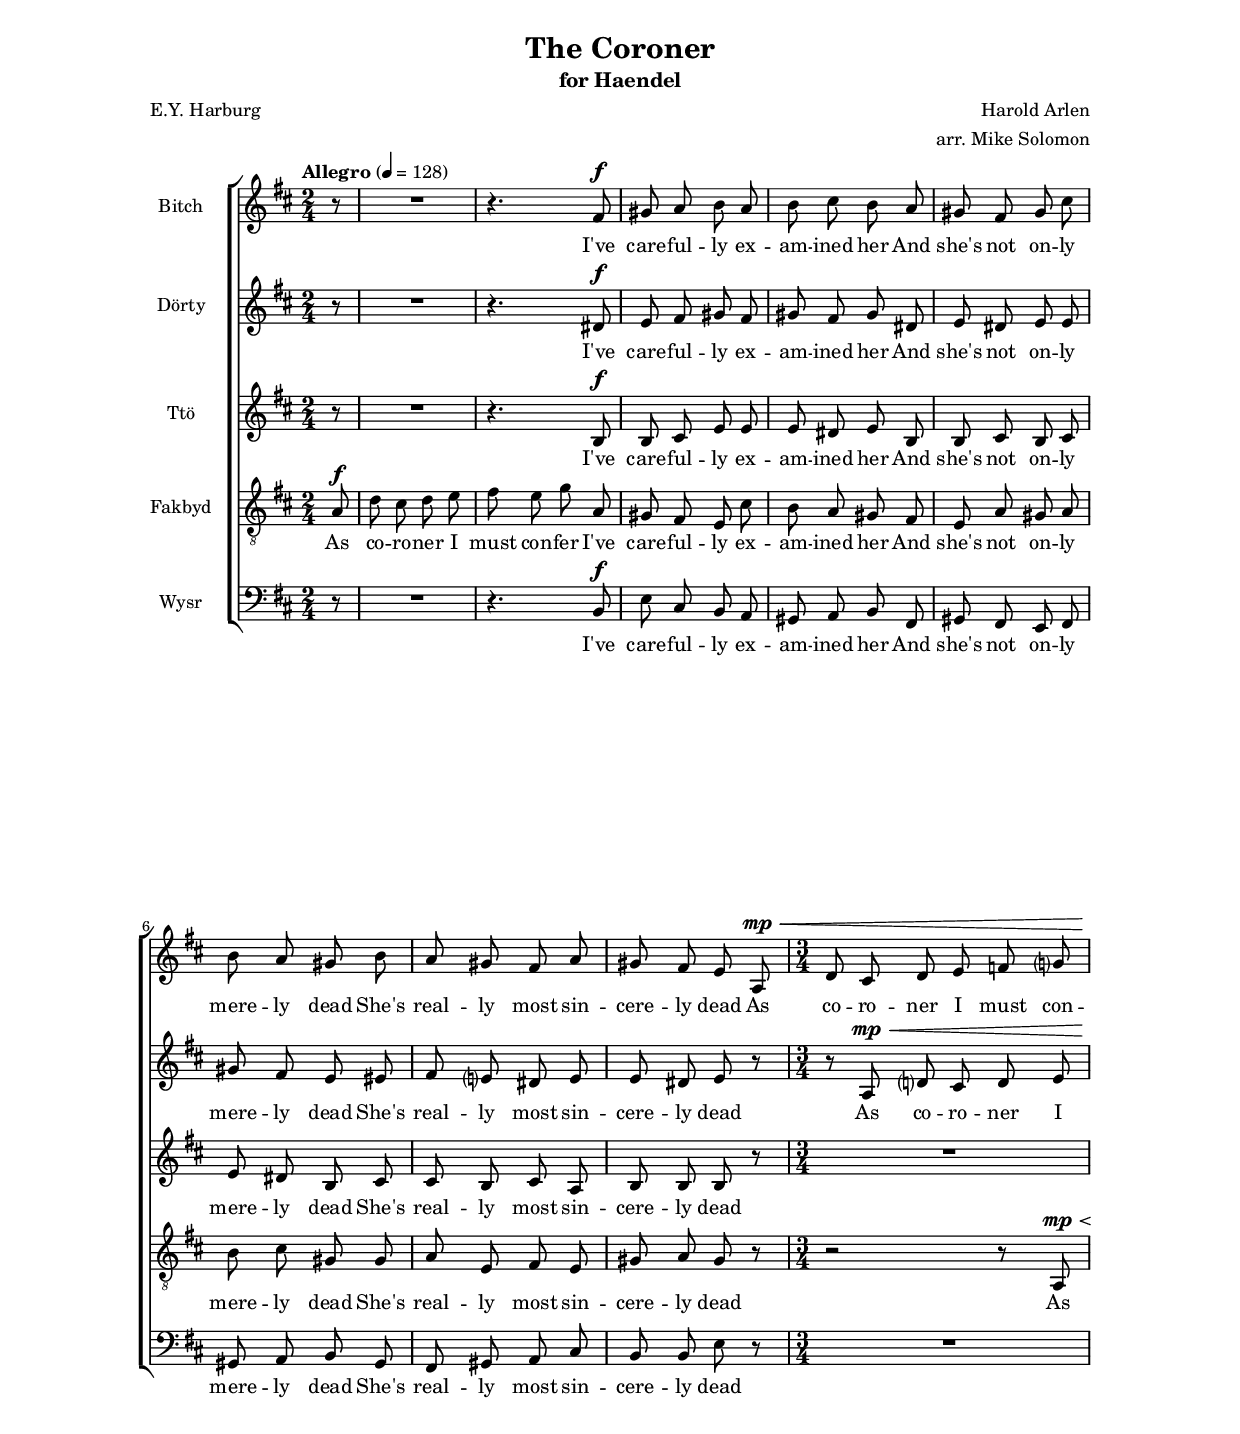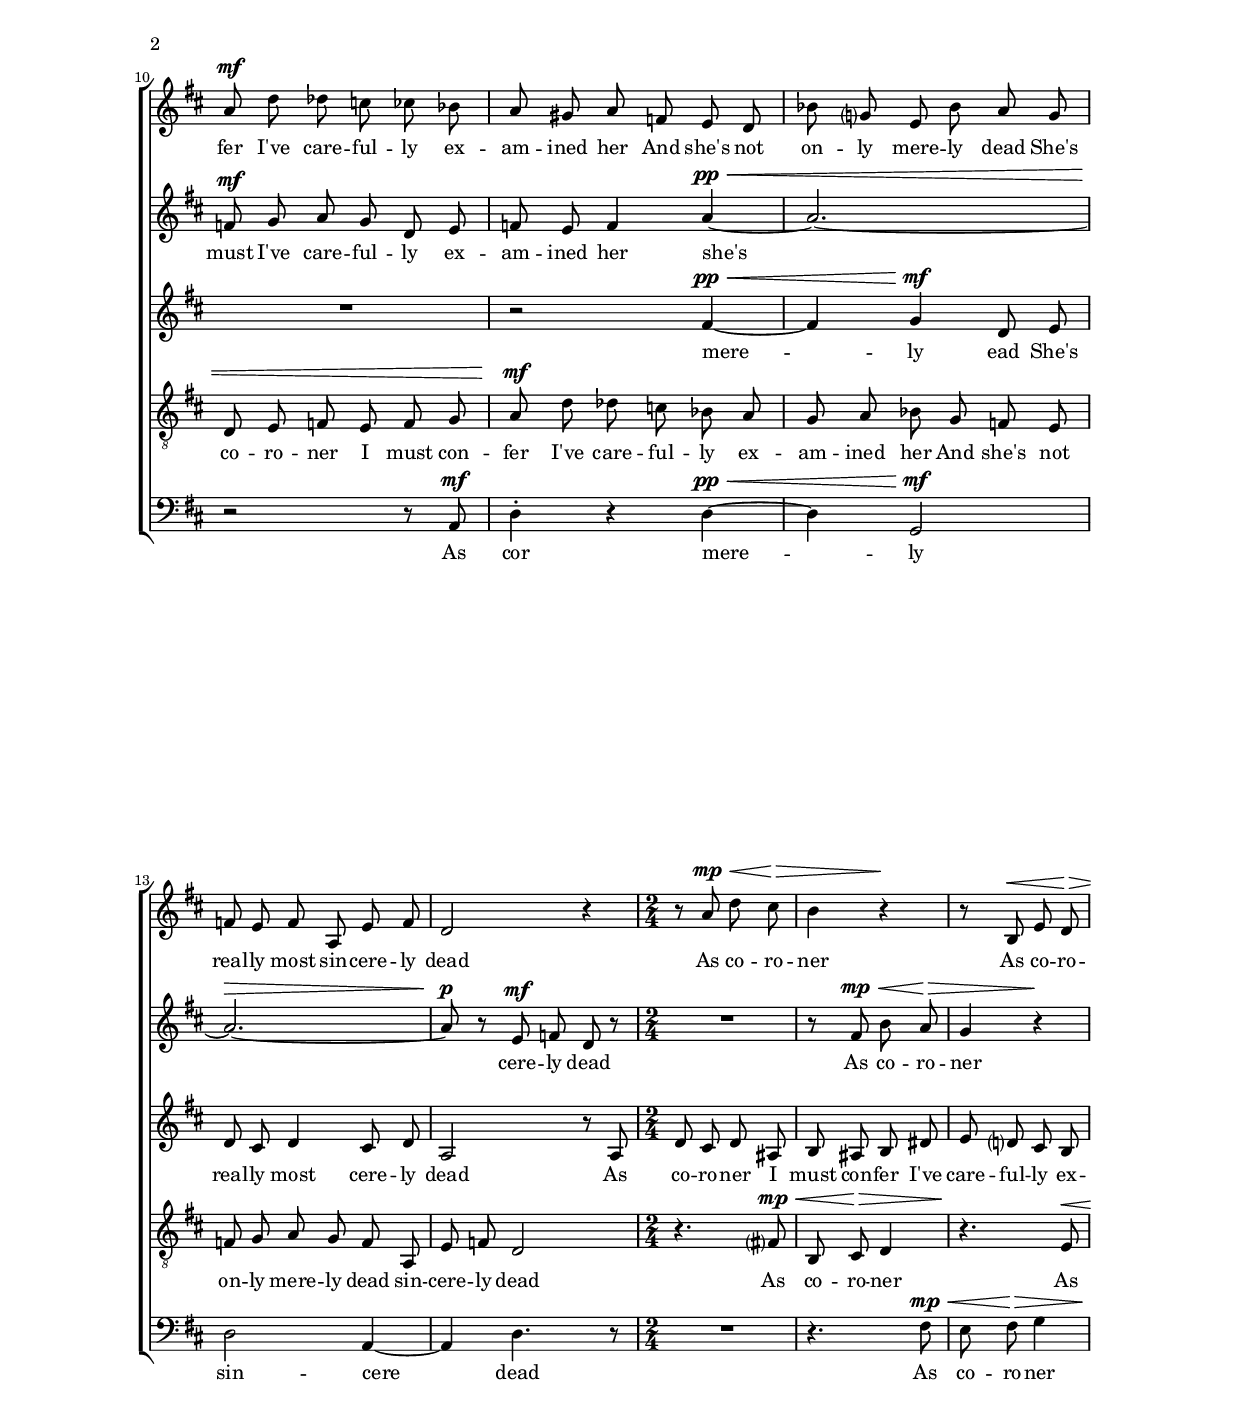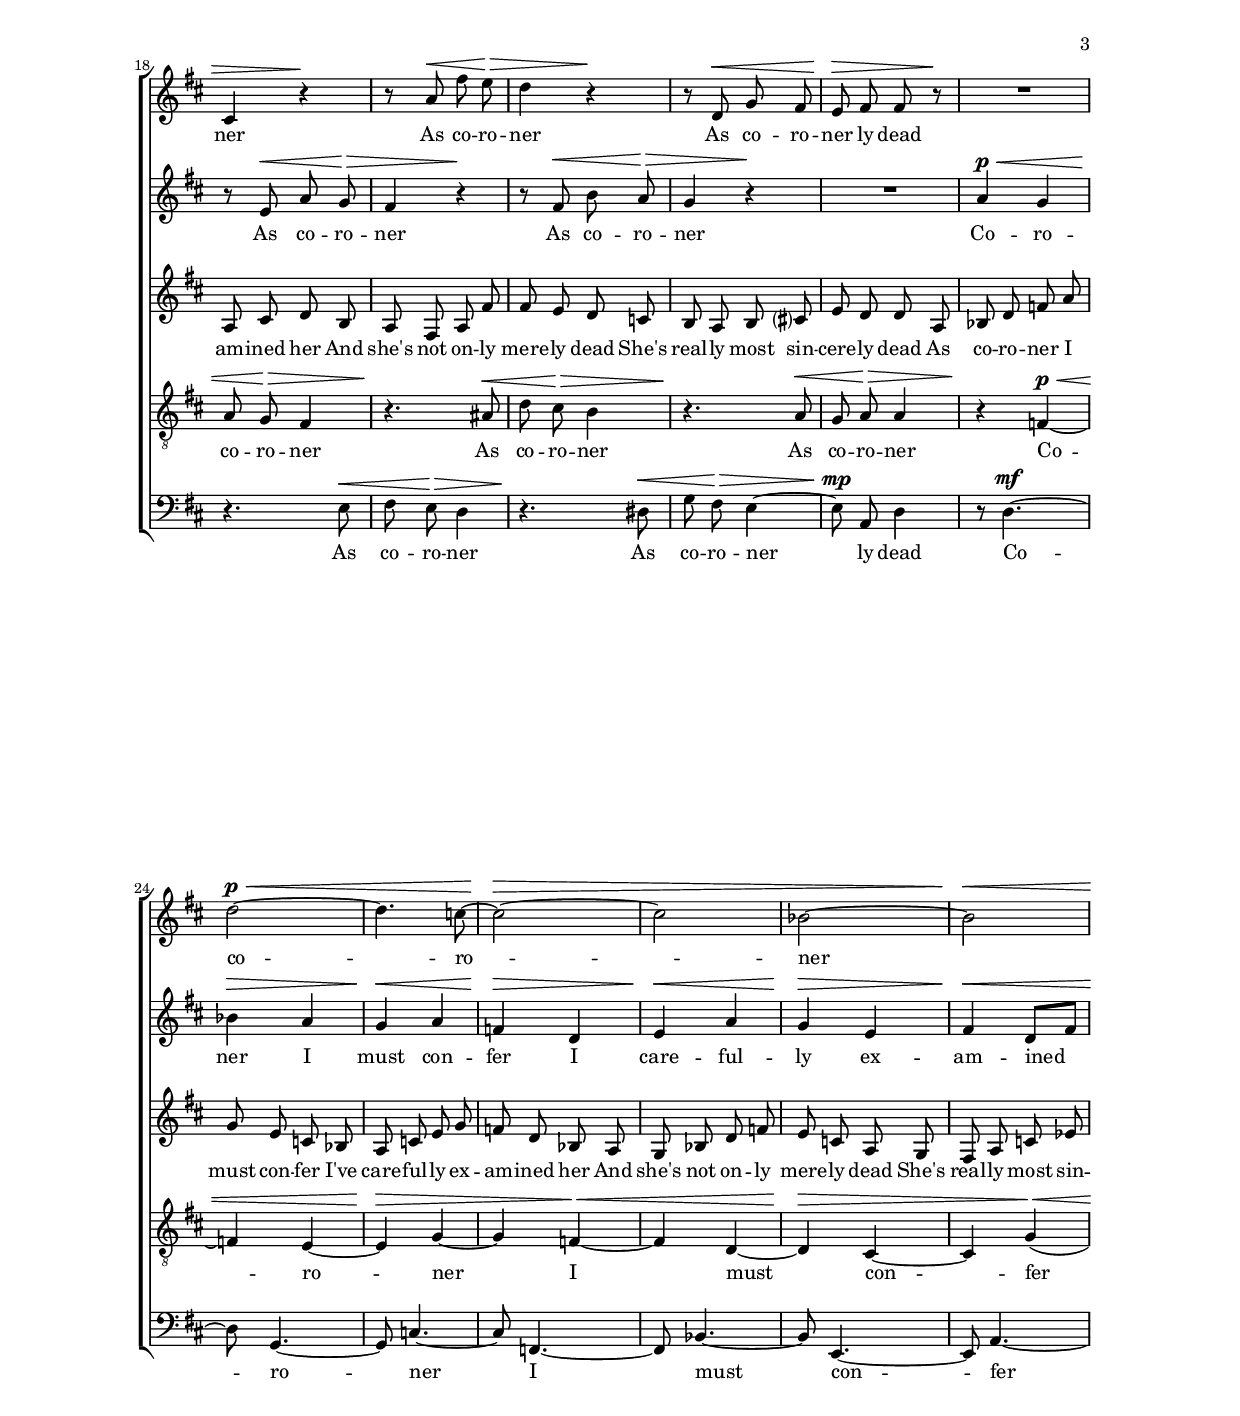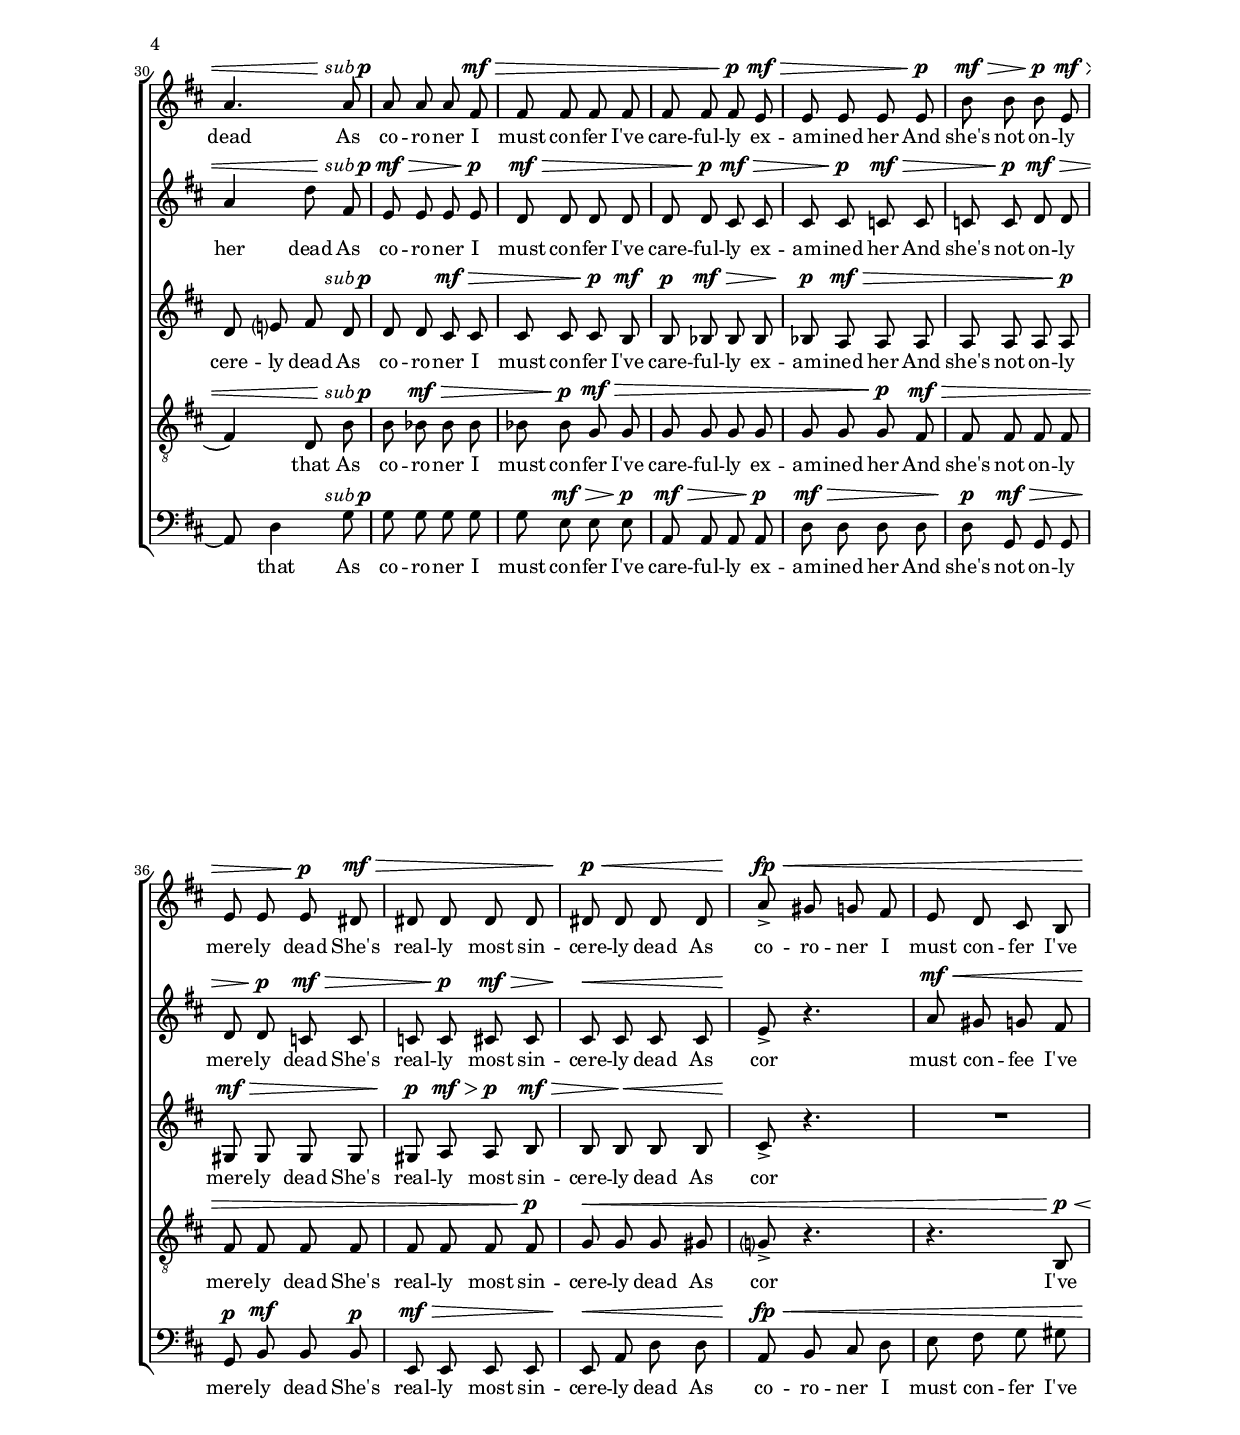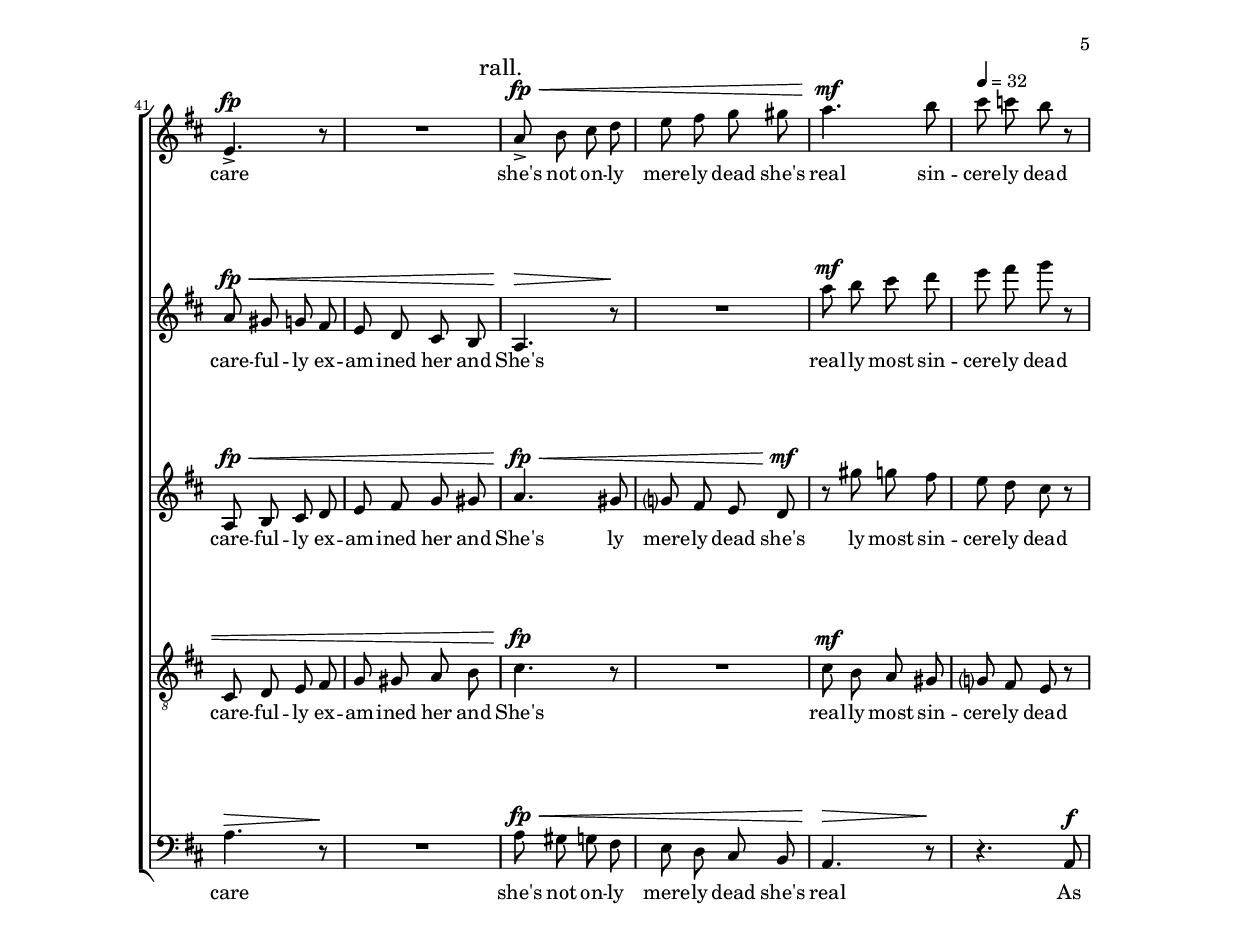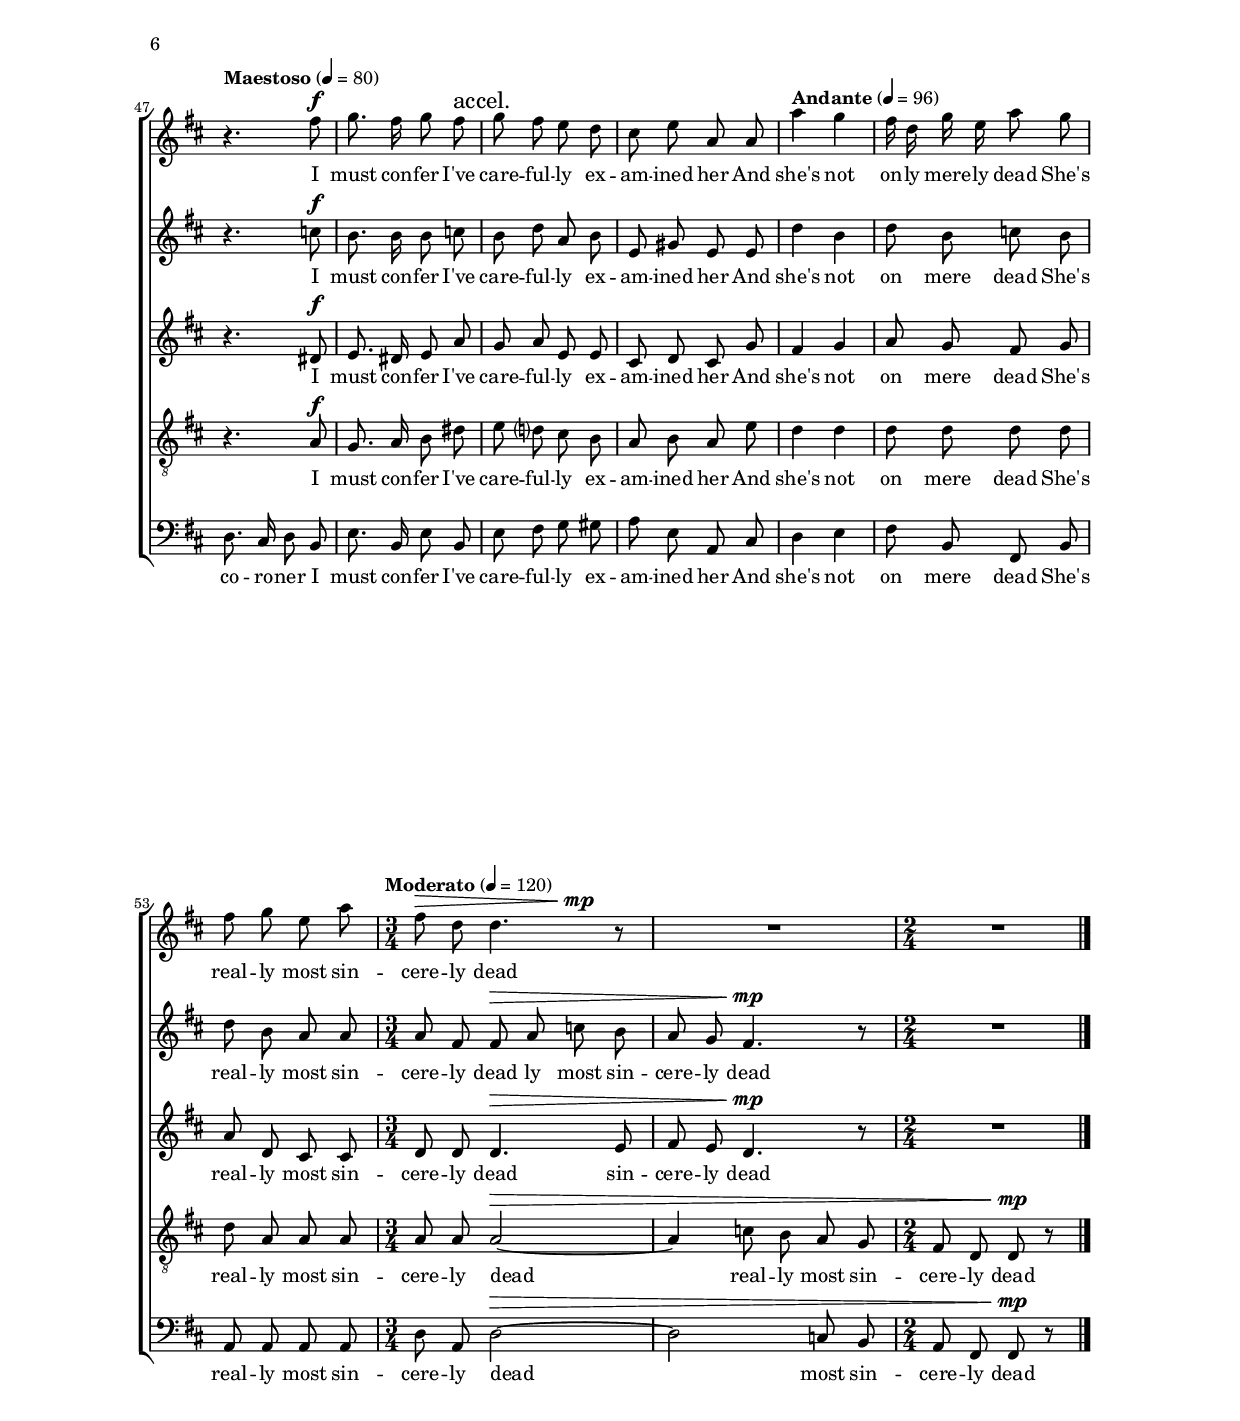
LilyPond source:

\version "2.17.0"
\include "defs-devel.ly"
\include "stylesheet.ly"

legero = \markup \italic "legero"

\header {
  title = "The Coroner" %(1)"
  subtitle = \markup { for Haendel }
  composer = "Harold Arlen"
  poet = "E.Y. Harburg"
  arranger = "arr. Mike Solomon"
}

asCoroner = \lyricmode {
  As co -- ro -- ner
}

iMustConfer = \lyricmode {
  I must con -- fer
}

firstLine = \lyricmode {
  \asCoroner \iMustConfer
}

secondLine = \lyricmode {
  I've care -- ful -- ly ex -- am -- ined her
}

thirdLine = \lyricmode {
  And she's not on -- ly mere -- ly dead
}

thirdLineShort = \lyricmode {
  And she's not on mere dead
}

fourthLine = \lyricmode {
  She's real -- ly most sin -- cere -- ly dead
}

firstPart = \lyricmode {
  \firstLine
  \secondLine
  \thirdLine
}

secondPart = \lyricmode {
  \secondLine
  \thirdLine
  \fourthLine
}

coronerWords = \lyricmode {
  \firstLine
  \secondLine
  \thirdLine
  \fourthLine
}

coronerWordsShort = \lyricmode {
  \firstLine
  \secondLine
  \thirdLineShort
  \fourthLine
}

coronerWordsShortShort = \lyricmode {
  \iMustConfer
  \secondLine
  \thirdLineShort
  \fourthLine
}

coronerWordsLast = \lyricmode {
  \iMustConfer
  \secondLine
  \thirdLine
  \fourthLine
}

%%%%%%%%%%%%%%%%%%%%%%%%%%%% first

nothing = {}

marksCoronerFirst = {
  \time 2/4
  \tempo "Allegro" 4=128
  \partial 8 s8
  %%%%%%%
  s2*8
  \time 3/4
  s2.*6 |
  \time 2/4
  s2*8 |
  s2*8 |
  s2*8 |
  s2*4 |
  \mark "rall."
  \unfoldChange #128 #52 #8 |
  \unfoldChange #52 #32 #4 |
  \tempo 4=32
  s2 |
  \tempo "Maestoso" 4=80 |
  s2*2 |
  \mark "accel."
  \unfoldChange #80 #96 #8 |
  \tempo "Andante" 4=96
  s2*2 |
  \unfoldChange #96 #120 #4 |
  \tempo "Moderato" 4=120
  \time 3/4
  s2.*2 |
  \time 2/4
  s2 | \bar "|."
}

prefatoryMatterCoronerFirst = {
  \key d \major
  #(set-accidental-style 'modern-cautionary)
  \autoBeamOff
  
}


sopranoCoronerFirst = \relative c' { \prefatoryMatterCoronerFirst
  r8 |
  R2 |
  r4. fis8^\f |
  gis a b a |
  b cis b a |
  gis fis gis cis |
  b a gis b |
  a gis fis a |
  gis fis e %{endOne%} a,^\mp^\< |
  d cis d e f g |
  a^\mf d des c ces bes |
  a gis a f e d |
  bes' g e bes' a g |
  f e f a, e' f |
  d2 r4 |
  r8 a'^\mp^\< d cis^\> |
  b4 r\! |
  r8 b,^\< e d^\> |
  cis4 r\! |
  r8 a'^\< fis' e^\> |
  d4 r\! |
  r8 d,^\< g fis |
  e^\> fis fis r\! |
  R2 |
  d'2^\p^\< ~ |
  d4. c8 ~ |
  c2^\> ~ |
  c2 |
  bes  ~ |
  bes^\< |
  a4. a8^\subPd |
  a a a fis^\mf^\> |
  fis fis fis fis |
  fis fis fis^\p e^\mf^\> |
  e e e e^\p |
  b'^\mf^\> b b^\p e,^\mf^\> |
  e e e^\p dis^\mf^\> |
  dis dis dis dis |
  dis^\p^\< dis dis dis |
  a'->^\fp^\< gis g fis |
  e d cis b |
  e4.->^\fp r8 |
  R2 |
  a8->^\fp^\< b cis d |
  e fis g gis |
  a4.^\mf b8 |
  cis c b r |
  r4. fis8^\f |
  g8. fis16 g8 fis |
  g fis e d |
  cis e a, a |
  a'4 g |
  fis16 d g e a8 g |
  fis g e a |
  << { fis d d4. r8 } { s2^\> s8\mp } >> |
  R2. |
  R2 |
}

sopranoCoronerFirstWords = \lyricmode {
  \secondPart
  \coronerWords
  \repeat unfold 4 \asCoroner
  ly dead
  co -- ro -- ner dead
  \coronerWords
  \firstLine
  I've care
  she's not on -- ly mere -- ly dead
  she's real sin -- cere -- ly dead
  \coronerWordsLast
}


mezzoCoronerFirst = \relative c' {   \prefatoryMatterCoronerFirst
  r8 |
  R2 |
  r4. dis8^\f |
  e fis gis fis |
  gis fis gis dis |
  e dis e e |
  gis fis e eis |
  fis e dis e |
  e dis e %{endOne%} r |
  r8 a,^\mp^\< d cis d e |
  f^\mf g a g d e |
  f e f4 a^\pp^\< ~ |
  a2. ~ |
  a2.^\> ~ |
  a8^\p r e^\mf f d r |
  R2 |
  r8 fis^\mp^\< b a^\> |
  g4 r\! |
  r8 e^\< a g^\> |
  fis4 r\! |
  r8 fis^\< b a^\> |
  g4 r\! |
  R2 |
  a4^\p^\< g |
  bes^\> a |
  g^\< a |
  f^\> d |
  e^\< a |
  g^\> e |
  fis^\< d8 [ fis ] |
  a4 d8 fis,^\subPd |
  e^\mf^\> e e e^\p |
  d^\mf^\> d d d |
  d d^\p cis^\mf^\> cis |
  cis cis^\p c^\mf^\> c |
  c c^\p d^\mf^\> d |
  d d^\p c^\mf^\> c |
  c c^\p cis^\mf^\> cis |
  cis\!^\< cis cis cis |
  e->\! r4. |
  a8^\mf^\< gis g fis |
  a^\fp^\< gis g fis |
  e d cis b |
  a4.^\> r8\! |
  R2 |
  a''8^\mf b cis d |
  e fis g r |
  r4. c,,8^\f |
  b8. b16 b8 c |
  b d a b |
  e, gis e e |
  d'4 b |
  d8 b c b |
  d b a a |
  a fis fis^\> a c b |
  a g fis4.^\mp r8 |
  R2 |
}

mezzoCoronerFirstWords = \lyricmode {
  \secondPart
  As co -- ro -- ner I must
  I've care -- ful -- ly ex -- am -- ined her she's
  cere -- ly dead
  \repeat unfold 3 \asCoroner
  Co -- ro -- ner I must con -- fer I care -- ful -- ly ex -- am -- ined her dead
  \coronerWords
  As cor
  must con -- fee I've care -- ful -- ly ex -- am -- ined her and
  She's
  real -- ly most sin -- cere -- ly dead
  \coronerWordsShortShort
  ly most sin -- cere -- ly dead
}

altoCoronerFirst = \relative c' {
  \prefatoryMatterCoronerFirst
  r8 |
  R2 |
  r4. b8^\f |
  b cis e e |
  e dis e b |
  b cis b cis |
  e dis b cis |
  cis b cis a |
  b b b %{endOne%} r |
  R2. |
  R2. |
  r2 fis'4^\pp^\< ~ |
  fis g^\mf d8 e |
  d8 cis d4 cis8 d |
  a2 r8 a8 |
  d cis d ais |
  b ais b dis |
  e d cis b |
  a cis d b |
  a fis a fis' |
  fis e d c |
  b a b cis |
  e d d a |
  bes d f a |
  g e c bes |
  a c e g |
  f d bes a |
  g bes d f |
  e c a g |
  fis a c ees |
  d e fis d^\subPd |
  d d cis^\mf^\> cis |
  cis cis cis^\p b^\mf |
  b^\p bes^\mf^\> bes bes |
  bes^\p a^\mf^\> a a |
  a a a a^\p |
  gis^\mf^\> gis gis gis |
  gis^\p a^\mf^\> a^\p b^\mf^\> |
  b b^\< b b |
  cis->\! r4. |
  R2 |
  a8^\fp^\< b cis d |
  e fis g gis |
  a4.^\fp^\< gis8 |
  g fis e d^\mf |
  r gis' g fis |
  e d cis r |
  r4. dis,8^\f |
  e8. dis16 e8 a |
  g a e e |
  cis d cis g' |
  fis4 g |
  a8 g fis g |
  a d, cis cis |
  d d d4.^\> e8 |
  fis e d4.^\mp r8 |
  R2 |
}

altoCoronerFirstWords = \lyricmode {
  \secondPart
  mere -- ly ead She's real -- ly most
  cere -- ly dead
  \coronerWords
  \coronerWords
  \coronerWords
  As cor
  care -- ful -- ly ex -- am -- ined her and
  She's ly mere -- ly dead she's
  ly most sin -- cere -- ly dead
  \coronerWordsShortShort
  sin -- cere -- ly dead
}

tenorCoronerFirst = \relative c' {   \prefatoryMatterCoronerFirst
  \clef "treble_8"
  a8^\f |
  d cis d e |
  fis e g a, |
  gis fis e cis' |
  b a gis fis |
  e a gis a |
  b cis gis gis |
  a e fis e |
  gis a gis %{endOne%} r |
  r2 r8 a,^\mp^\< |
  d e f e f g |
  a^\mf d des c bes a |
  g a bes g f e |
  f g a g f a, |
  e' f d2 |
  r4. fis8^\mp^\< |
  b, cis^\> d4 |
  r4.\! e8^\< |
  a g^\> fis4 |
  r4.\! ais8^\< |
  d cis^\> b4 |
  r4.\! a8^\< |
  g a^\> a4 |
  r\! f^\p^\< ~ |
  f e ~ |
  e^\> g ~ |
  g f^\< ~ |
  f d ~ |
  d^\> cis ~ |
  cis g'^\< ( |
  fis4 ) d8 b'8^\subPd |
  b bes^\mf^\> bes bes |
  bes bes^\p g^\mf^\> g |
  g g g g |
  g g g^\p fis^\mf^\> |
  fis fis fis fis |
  fis fis fis fis |
  fis fis fis fis^\p |
  g^\< g g gis |
  g-> r4. |
  r4. b,8^\p^\< |
  cis d e fis |
  g gis a b |
  cis4.^\fp r8 |
  R2 |
  cis8^\mf b a gis |
  g fis e r |
  r4. a8^\f |
  g8. a16 b8 dis |
  e d cis b |
  a b a e' |
  d4 d |
  d8 d d d |
  d a a a |
  a a a2^\> ~ |
  a4 c8 b a g |
  fis d d^\mp r |
}

tenorCoronerFirstWords = \lyricmode {
  \coronerWords
  \firstPart
  sin -- cere -- ly dead
  \repeat unfold 4 \asCoroner
  Co -- ro -- ner I must con -- fer that
  \coronerWords
  As cor
  I've care -- ful -- ly ex -- am -- ined her and She's
  real -- ly most sin -- cere -- ly dead
  \coronerWordsShortShort
  real -- ly most sin -- cere -- ly dead
}

bassCoronerFirst = \relative c {   \prefatoryMatterCoronerFirst
  \clef "bass"
  r8 |
  R2 |
  r4. b8^\f |
  e cis b a |
  gis a b fis |
  gis fis e fis |
  gis a b gis |
  fis gis a cis |
  b b e %{endOne%} r |
  R2. |
  r2 r8 a,^\mf |
  d4-. r d4^\pp^\< ~ |
  d g,2^\mf |
  d'2 a4 ~ |
  a4 d4. r8 |
  R2 |
  r4. fis8^\mp^\< |
  e fis^\> g4 |
  r4.\! e8^\< |
  fis e^\> d4 |
  r4.\! dis8^\< |
  g fis^\> e4 ~ |
  e8^\mp a, d4 |
  r8 d4.^\mf ~ |
  d8 g,4. ~ |
  g8 c4. ~ |
  c8 f,4. ~ |
  f8 bes4. ~ |
  bes8 e,4. ~ |
  e8 a4. ~ |
  a8 d4 g8^\subPd |
  g g g g |
  g e^\mf^\> e e^\p |
  a,^\mf^\> a a a^\p |
  d^\mf^\> d d d |
  d^\p g,^\mf^\> g g |
  g^\p b^\mf b b^\p |
  e,^\mf^\> e e e |
  e^\< a d d |
  a^\fp^\< b cis d |
  e fis g gis |
  a4.^\> r8\! |
  R2 |
  a8^\fp^\< gis g fis |
  e d cis b |
  a4.^\> r8\! |
  r4. a8^\f |
  d8. cis16 d8 b8 |
  e8. b16 e8 b |
  e fis g gis |
  a e a, cis |
  d4 e |
  fis8 b, fis b |
  a8 a a a |
  d a d2^\> ~ |
  d2 c8 b |
  a fis fis^\mp r |
}

bassCoronerFirstWords = \lyricmode {
  \secondPart
  As cor 
  mere -- ly
  sin -- cere dead
  \repeat unfold 3 \asCoroner ly dead
  Co -- ro -- ner I must
  con -- fer that
  \coronerWords
  \firstLine
  I've care
  she's not on -- ly mere -- ly dead she's
  real
  \coronerWordsShort
  most sin -- cere -- ly dead
}

%%% SCORE

\score {
  \new ChoirStaff <<
    \new Staff \with { instrumentName = \bitchName %shortInstrumentName = #"M."
} <<
      \new Voice = "sopranoCoronerFirst" { << { \numericTimeSignature
        \sopranoCoronerFirst
      } {
        \marksCoronerFirst
      } {
        \nothing
      }>> }
      \new Lyrics \lyricsto "sopranoCoronerFirst" {
        \sopranoCoronerFirstWords
      }
    >>
    \new Staff \with { instrumentName = \dortyName %shortInstrumentName = #"E."
} <<
      \new Voice = "mezzoCoronerFirst" { << { \numericTimeSignature
        \mezzoCoronerFirst
      } {
        \nothing
      } >> }
      \new Lyrics \lyricsto "mezzoCoronerFirst" {
        \mezzoCoronerFirstWords
      }
    >>
    \new Staff \with { instrumentName = \ttoName %shortInstrumentName = #"Mk."
} <<
      \new Voice = "altoCoronerFirst" { << { \numericTimeSignature
        \altoCoronerFirst
      } {
        \nothing
      } >> }
      \new Lyrics \lyricsto "altoCoronerFirst" {
        \altoCoronerFirstWords
      }
    >>
    \new Staff \with { instrumentName = \fakbydName %shortInstrumentName = #"R."
} <<
      \new Voice = "tenorCoronerFirst" { << { \numericTimeSignature
        \tenorCoronerFirst
      } {
        \nothing
      } >> }
      \new Lyrics \lyricsto "tenorCoronerFirst" {
        \tenorCoronerFirstWords
      }
    >>
    \new Staff \with { instrumentName = \wysrName %shortInstrumentName = #"P." %\markup { \concat { E \super u . } }
} <<
      \new Voice = "bassCoronerFirst" { << { \numericTimeSignature
        \bassCoronerFirst
      } {
        \nothing
      } >> }
      \new Lyrics \lyricsto "bassCoronerFirst" {
        \bassCoronerFirstWords
      }
    >>
  >>
  \layout {
    \context {
      \Voice
      \override TextScript #'layer = #6
      \override NoteHead #'layer = #7
      \override Glissando #'breakable = ##t
      \override TupletNumber #'breakable = ##t
      \override TupletBracket #'breakable = ##t
      \override DynamicLineSpanner.direction = #UP
      \remove "Forbid_line_break_engraver"
    }
    \context {
      \Staff
      \consists "Metronome_mark_engraver"
      \override TimeSignature #'style = #'numbered
      \override StaffSymbol #'layer = #4
      \override TimeSignature #'layer = #3
      \override TimeSignature #'whiteout = ##t
    }
    \context {
      \Lyrics
      %\override LyricText #'whiteout = ##t
      \override LyricText #'layer = #6
    }
    \context {
      \Score
      \remove "Metronome_mark_engraver"
      \override NonMusicalPaperColumn #'allow-loose-spacing = ##f
    }
  }
}

%{
%%% piano redux

\score {
  \new PianoStaff <<
    \new Staff <<
      \new Voice = "1" { \voiceOne << \sopranoCoronerFirst \marksCoronerFirst >> }
      \new Voice = "2" { \voiceTwo \mezzoCoronerFirst }
      \new Voice = "3" { \voiceThree \altoCoronerFirst }
    >>
    \new Staff <<
      \new Voice = "4" { \voiceOne \tenorCoronerFirst }
      \new Voice = "5" { \voiceTwo \bassCoronerFirst }
    >>
  >>
  \layout {
    \context {
      \Voice
      \override TextScript #'layer = #6
      \override NoteHead #'layer = #7
      \override Glissando #'breakable = ##t
      \override TupletNumber #'breakable = ##t
      \override TupletBracket #'breakable = ##t
      \override Hairpin.direction = #UP
      \override DynamicText.direction = #UP
      \remove "Forbid_line_break_engraver"
    }
    \context {
      \Staff
      \consists "Metronome_mark_engraver"
      \override TimeSignature #'style = #'numbered
      \override StaffSymbol #'layer = #4
      \override TimeSignature #'layer = #3
      \override DynamicLineSpanner.direction = #UP
      \override TimeSignature #'whiteout = ##t
    }
    \context {
      \Lyrics
      %\override LyricText #'whiteout = ##t
      \override LyricText #'layer = #6
    }
    \context {
      \Score
      \remove "Metronome_mark_engraver"
      \override NonMusicalPaperColumn #'allow-loose-spacing = ##f
    }
  }
}
%}
%%% MIDI

\score {
  \new ChoirStaff <<
    \new Staff \with { instrumentName = \bitchName %shortInstrumentName = #"M."
} <<
      \new Voice = "sopranoCoronerFirst" { << { \numericTimeSignature
        \sopranoCoronerFirst
      } {
        \marksCoronerFirst
      } >> }
      \new Lyrics \lyricsto "sopranoCoronerFirst" {
        \sopranoCoronerFirstWords
      }
    >>
    \new Staff \with { instrumentName = \dortyName %shortInstrumentName = #"E."
} <<
      \new Voice = "mezzoCoronerFirst" { \numericTimeSignature
        \mezzoCoronerFirst
      }
      \new Lyrics \lyricsto "mezzoCoronerFirst" {
        \mezzoCoronerFirstWords
      }
    >>
    \new Staff \with { instrumentName = \ttoName %shortInstrumentName = #"Mk."
} <<
      \new Voice = "altoCoronerFirst" { \numericTimeSignature
        \altoCoronerFirst
      }
      \new Lyrics \lyricsto "altoCoronerFirst" {
        \altoCoronerFirstWords
      }
    >>
    \new Staff \with { instrumentName = \fakbydName %shortInstrumentName = #"R."
} <<
      \new Voice = "tenorCoronerFirst" { \numericTimeSignature
        \tenorCoronerFirst
      }
      \new Lyrics \lyricsto "tenorCoronerFirst" {
        \tenorCoronerFirstWords
      }
    >>
    \new Staff \with { instrumentName = \wysrName %shortInstrumentName = #"P." %\markup { \concat { E \super u . } }
} <<
      \new Voice = "bassCoronerFirst" { \numericTimeSignature
        \bassCoronerFirst
      }
      \new Lyrics \lyricsto "bassCoronerFirst" {
        \bassCoronerFirstWords
      }
    >>
  >>
  \midi {}
}

%%%%%%%%%%%%%%%%%%%%%%%%%%%% second
%{
marksCoronerSecond = {
  \time 2/4
  \tempo "Adagio" 2=44
  \partial 8 s8
  %%%%%%%
  s2*13 \bar "|."
}

prefatoryMatterCoronerSecond = {
  \key d \major
  #(set-accidental-style 'modern-cautionary)
  
}

coroner = \relative c' { \autoBeamOff
  a8 d cis d e
     fis e g fis
     gis a b a
     b cis d gis,
     a fis e d
     b' g e b'
     a fis g a,
     e' fis d
}

sopranoCoronerSecond = {   \prefatoryMatterCoronerSecond
 \coroner r8 R2 R2 R2 R2 R2 }

sopranoCoronerSecondWords = \coronerWords


mezzoCoronerSecond = {   \prefatoryMatterCoronerSecond
r8 R2 \coroner R2 R2 R2 R2 }

mezzoCoronerSecondWords = \coronerWords

altoCoronerSecond = {   \prefatoryMatterCoronerSecond
r8 R2 R2 r8 \coroner r4. R2 R2 }

altoCoronerSecondWords = \coronerWords

tenorCoronerSecond = \transpose c c, {   \prefatoryMatterCoronerSecond

  \clef "treble_8"
  r8 R2 R2 R2 r4
  \coroner  r4 R2
}

tenorCoronerSecondWords = \coronerWords

bassCoronerSecond = \transpose c c, {   \prefatoryMatterCoronerSecond

  \clef "bass"
  r8 R2 R2 R2 R2 r4.
  \coroner r8
}

bassCoronerSecondWords = \coronerWords

%%% SCORE

\score {
  \new ChoirStaff <<
    \new Staff \with { instrumentName = \bitchName %shortInstrumentName = #"M."
} <<
      \new Voice = "sopranoCoronerSecond" { << { \numericTimeSignature
        \sopranoCoronerSecond
      } {
        \marksCoronerSecond
      } {
        \nothing
      }>> }
      \new Lyrics \lyricsto "sopranoCoronerSecond" {
        \sopranoCoronerSecondWords
      }
    >>
    \new Staff \with { instrumentName = \dortyName %shortInstrumentName = #"E."
} <<
      \new Voice = "mezzoCoronerSecond" { << { \numericTimeSignature
        \mezzoCoronerSecond
      } {
        \nothing
      } >> }
      \new Lyrics \lyricsto "mezzoCoronerSecond" {
        \mezzoCoronerSecondWords
      }
    >>
    \new Staff \with { instrumentName = \ttoName %shortInstrumentName = #"Mk."
} <<
      \new Voice = "altoCoronerSecond" { << { \numericTimeSignature
        \altoCoronerSecond
      } {
        \nothing
      } >> }
      \new Lyrics \lyricsto "altoCoronerSecond" {
        \altoCoronerSecondWords
      }
    >>
    \new Staff \with { instrumentName = \fakbydName %shortInstrumentName = #"R."
} <<
      \new Voice = "tenorCoronerSecond" { << { \numericTimeSignature
        \tenorCoronerSecond
      } {
        \nothing
      } >> }
      \new Lyrics \lyricsto "tenorCoronerSecond" {
        \tenorCoronerSecondWords
      }
    >>
    \new Staff \with { instrumentName = \wysrName %shortInstrumentName = #"P." %\markup { \concat { E \super u . } }
} <<
      \new Voice = "bassCoronerSecond" { << { \numericTimeSignature
        \bassCoronerSecond
      } {
        \nothing
      } >> }
      \new Lyrics \lyricsto "bassCoronerSecond" {
        \bassCoronerSecondWords
      }
    >>
  >>
  \layout {
    \context {
      \Voice
      \override TextScript #'layer = #6
      \override NoteHead #'layer = #7
      \override Glissando #'breakable = ##t
      \override TupletNumber #'breakable = ##t
      \override TupletBracket #'breakable = ##t
      \override DynamicLineSpanner.direction = #UP
      \remove "Forbid_line_break_engraver"
    }
    \context {
      \Staff
      \consists "Metronome_mark_engraver"
      \override TimeSignature #'style = #'numbered
      \override StaffSymbol #'layer = #4
      \override TimeSignature #'layer = #3
      \override TimeSignature #'whiteout = ##t
    }
    \context {
      \Lyrics
      %\override LyricText #'whiteout = ##t
      \override LyricText #'layer = #6
    }
    \context {
      \Score
      \remove "Metronome_mark_engraver"
      \override NonMusicalPaperColumn #'allow-loose-spacing = ##f
    }
  }
}


%%% piano redux

\score {
  \new PianoStaff <<
    \new Staff <<
      \new Voice = "1" { \voiceOne << \sopranoCoronerSecond \marksCoronerSecond >> }
      \new Voice = "2" { \voiceTwo \mezzoCoronerSecond }
      \new Voice = "3" { \voiceThree \altoCoronerSecond }
    >>
    \new Staff <<
      \new Voice = "4" { \voiceOne \tenorCoronerSecond }
      \new Voice = "5" { \voiceTwo \bassCoronerSecond }
    >>
  >>
  \layout {
    \context {
      \Voice
      \override TextScript #'layer = #6
      \override NoteHead #'layer = #7
      \override Glissando #'breakable = ##t
      \override TupletNumber #'breakable = ##t
      \override TupletBracket #'breakable = ##t
      \override Hairpin.direction = #UP
      \override DynamicText.direction = #UP
      \remove "Forbid_line_break_engraver"
    }
    \context {
      \Staff
      \consists "Metronome_mark_engraver"
      \override TimeSignature #'style = #'numbered
      \override StaffSymbol #'layer = #4
      \override TimeSignature #'layer = #3
      \override DynamicLineSpanner.direction = #UP
      \override TimeSignature #'whiteout = ##t
    }
    \context {
      \Lyrics
      %\override LyricText #'whiteout = ##t
      \override LyricText #'layer = #6
    }
    \context {
      \Score
      \remove "Metronome_mark_engraver"
      \override NonMusicalPaperColumn #'allow-loose-spacing = ##f
    }
  }
}

%%% MIDI

\score {
  \new ChoirStaff <<
    \new Staff \with { instrumentName = \bitchName %shortInstrumentName = #"M."
} <<
      \new Voice = "sopranoCoronerSecond" { << { \numericTimeSignature
        \sopranoCoronerSecond
      } {
        \marksCoronerSecond
      } >> }
      \new Lyrics \lyricsto "sopranoCoronerSecond" {
        \sopranoCoronerSecondWords
      }
    >>
    \new Staff \with { instrumentName = \dortyName %shortInstrumentName = #"E."
} <<
      \new Voice = "mezzoCoronerSecond" { \numericTimeSignature
        \mezzoCoronerSecond
      }
      \new Lyrics \lyricsto "mezzoCoronerSecond" {
        \mezzoCoronerSecondWords
      }
    >>
    \new Staff \with { instrumentName = \ttoName %shortInstrumentName = #"Mk."
} <<
      \new Voice = "altoCoronerSecond" { \numericTimeSignature
        \altoCoronerSecond
      }
      \new Lyrics \lyricsto "altoCoronerSecond" {
        \altoCoronerSecondWords
      }
    >>
    \new Staff \with { instrumentName = \fakbydName %shortInstrumentName = #"R."
} <<
      \new Voice = "tenorCoronerSecond" { \numericTimeSignature
        \tenorCoronerSecond
      }
      \new Lyrics \lyricsto "tenorCoronerSecond" {
        \tenorCoronerSecondWords
      }
    >>
    \new Staff \with { instrumentName = \wysrName %shortInstrumentName = #"P." %\markup { \concat { E \super u . } }
} <<
      \new Voice = "bassCoronerSecond" { \numericTimeSignature
        \bassCoronerSecond
      }
      \new Lyrics \lyricsto "bassCoronerSecond" {
        \bassCoronerSecondWords
      }
    >>
  >>
  \midi {}
}
%}